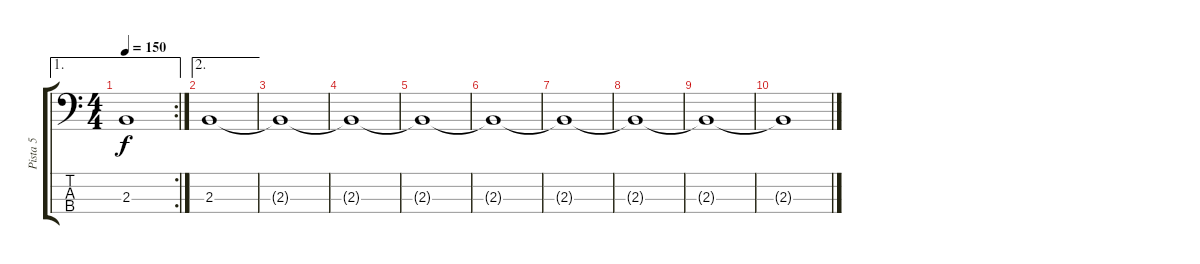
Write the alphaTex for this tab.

\track ("Pista 5" "Pista 5") {instrument electricbasspick}
\staff {score tabs}
\tuning (G2 D2 A1 E1) {hide}
\ae 1
\rc 2
\ts (4 4)
\tempo 150
\clef f4
\ks c
2.3.1{dy f} |
\ae 2
2.3.1 |
2.3{t}.1 |
2.3{t}.1 |
2.3{t}.1 |
2.3{t}.1 |
2.3{t}.1 |
2.3{t}.1 |
2.3{t}.1 |
2.3{t}.1
